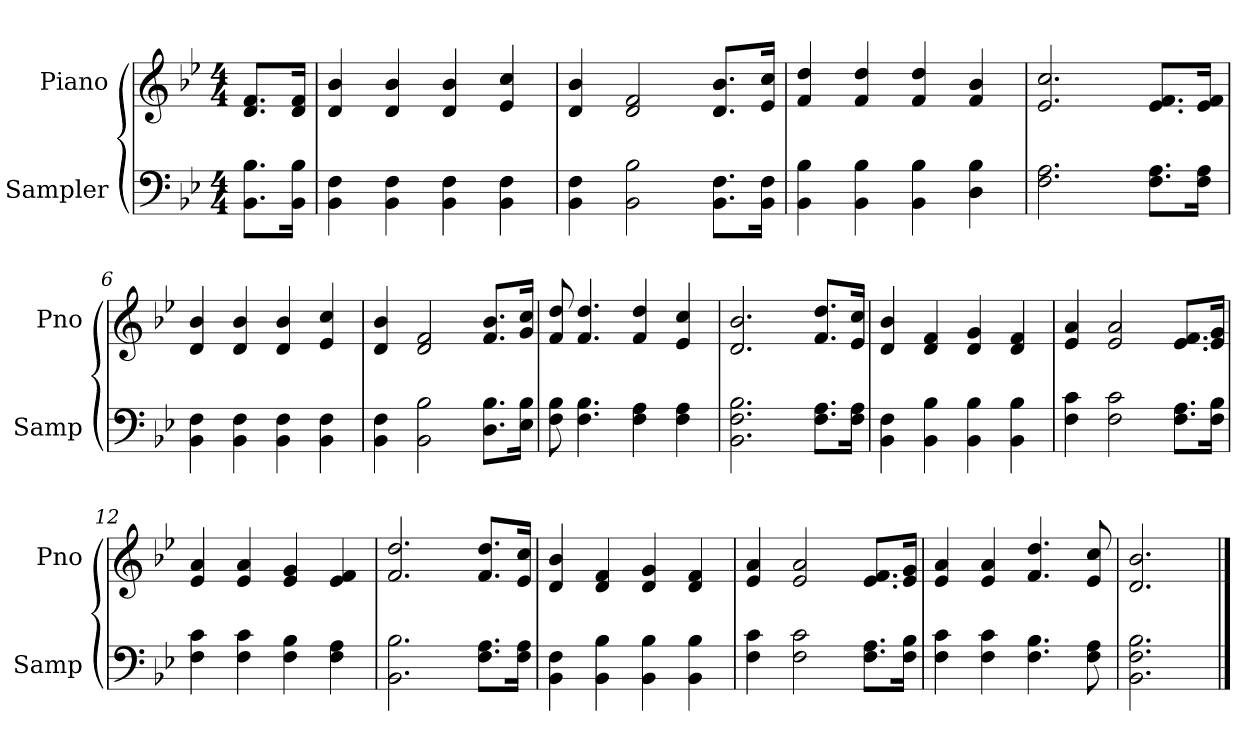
**kern	**kern
*part2	*part1
*staff2	*staff1
*I"Sampler	*I"Piano
*I'Samp	*I'Pno
*clefF4	*clefG2
*k[b-e-]	*k[b-e-]
*B-:	*B-:
*M4/4	*M4/4
=1	=1
8.BB-\ 8.B-\L	8.d/ 8.f/L
16BB-\ 16B-\Jk	16d/ 16f/Jk
=2	=2
4BB- 4F	4d 4b-
4BB- 4F	4d 4b-
4BB- 4F	4d 4b-
4BB- 4F	4e- 4cc
=3	=3
4BB- 4F	4d 4b-
2BB- 2B-	2d 2f
8.BB-\ 8.F\L	8.d/ 8.b-/L
16BB-\ 16F\Jk	16e-/ 16cc/Jk
=4	=4
4BB- 4B-	4f 4dd
4BB- 4B-	4f 4dd
4BB- 4B-	4f 4dd
4D 4B-	4f 4b-
=5	=5
2.F 2.A	2.e- 2.cc
8.F\ 8.A\L	8.e-/ 8.f/L
16F\ 16A\Jk	16e-/ 16f/Jk
=6	=6
4BB- 4F	4d 4b-
4BB- 4F	4d 4b-
4BB- 4F	4d 4b-
4BB- 4F	4e- 4cc
=7	=7
4BB- 4F	4d 4b-
2BB- 2B-	2d 2f
8.D\ 8.B-\L	8.f/ 8.b-/L
16E-\ 16B-\Jk	16g/ 16cc/Jk
=8	=8
8F 8B-	8f 8dd
4.F 4.B-	4.f 4.dd
4F 4A	4f 4dd
4F 4A	4e- 4cc
=9	=9
2.BB- 2.F 2.B-	2.d 2.b-
8.F\ 8.A\L	8.f/ 8.dd/L
16F\ 16A\Jk	16e-/ 16cc/Jk
=10	=10
4BB- 4F	4d 4b-
4BB- 4B-	4d 4f
4BB- 4B-	4d 4g
4BB- 4B-	4d 4f
=11	=11
4F 4c	4e- 4a
2F 2c	2e- 2a
8.F\ 8.A\L	8.e-/ 8.f/L
16F\ 16B-\Jk	16e-/ 16g/Jk
=12	=12
4F 4c	4e- 4a
4F 4c	4e- 4a
4F 4B-	4e- 4g
4F 4A	4e- 4f
=13	=13
2.BB- 2.B-	2.f 2.dd
8.F\ 8.A\L	8.f/ 8.dd/L
16F\ 16A\Jk	16e-/ 16cc/Jk
=14	=14
4BB- 4F	4d 4b-
4BB- 4B-	4d 4f
4BB- 4B-	4d 4g
4BB- 4B-	4d 4f
=15	=15
4F 4c	4e- 4a
2F 2c	2e- 2a
8.F\ 8.A\L	8.e-/ 8.f/L
16F\ 16B-\Jk	16e-/ 16g/Jk
=16	=16
4F 4c	4e- 4a
4F 4c	4e- 4a
4.F 4.B-	4.f 4.dd
8F 8A	8e- 8cc
=17	=17
2.BB- 2.F 2.B-	2.d 2.b-
==	==
*-	*-
